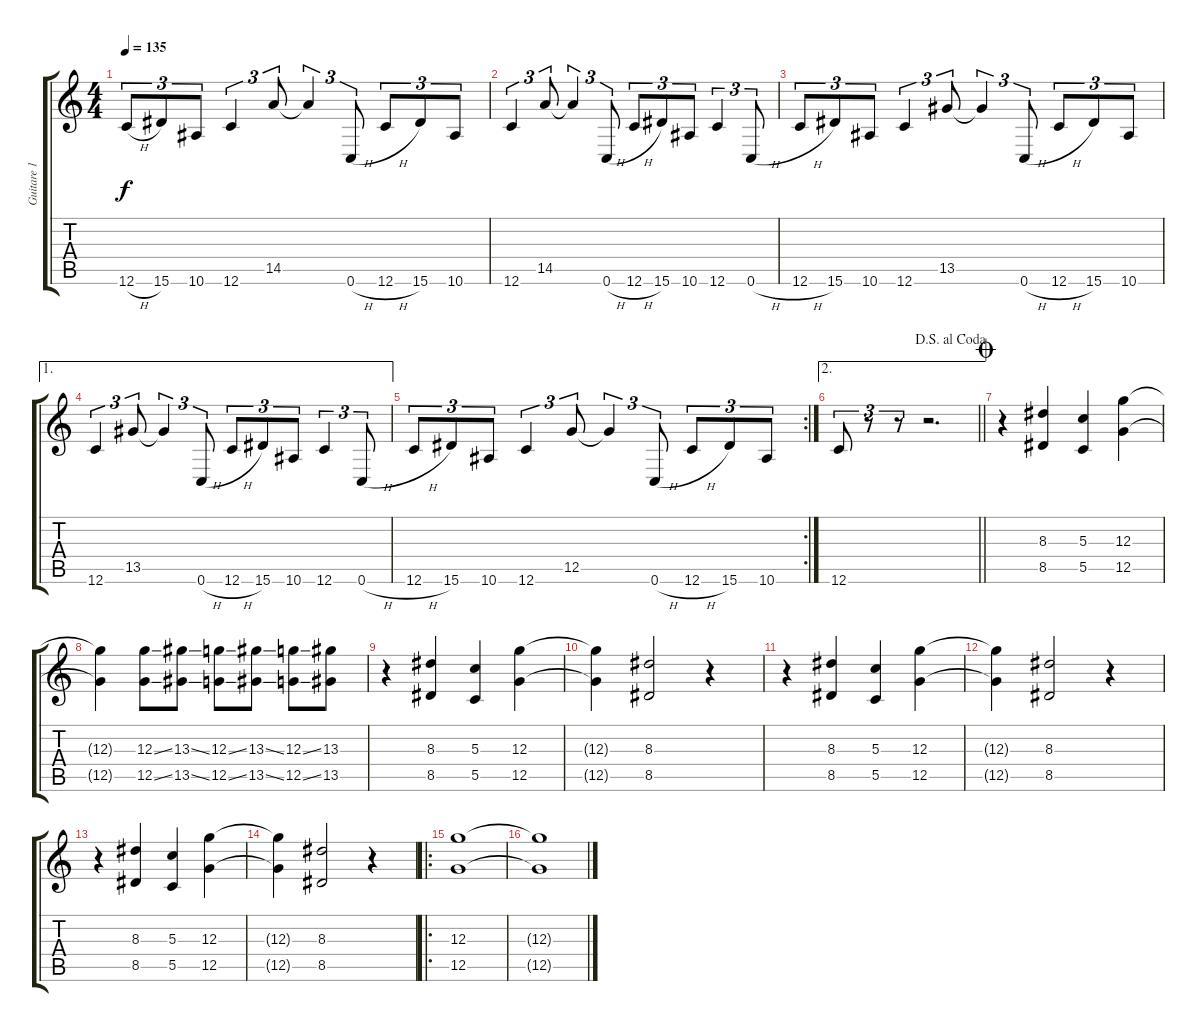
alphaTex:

\track ("Guitare 1" "Guitare 1") {instrument distortionguitar}
\staff {score tabs}
\tuning (E4 C4 G3 C3 G2 C2) {hide}
\ts (4 4)
\tempo 135
\clef g2
\ks c
12.6{h}.8{tu (3 2) dy f} 15.6.8{tu (3 2)} 10.6.8{tu (3 2)} 12.6.4{tu (3 2)} 14.5.8{tu (3 2)} 14.5{t}.4{tu (3 2)} 0.6{h}.8{tu (3 2)} 12.6{h}.8{tu (3 2)} 15.6.8{tu (3 2)} 10.6.8{tu (3 2)} |
12.6.4{tu (3 2)} 14.5.8{tu (3 2)} 14.5{t}.4{tu (3 2)} 0.6{h}.8{tu (3 2)} 12.6{h}.8{tu (3 2)} 15.6.8{tu (3 2)} 10.6.8{tu (3 2)} 12.6.4{tu (3 2)} 0.6{h}.8{tu (3 2)} |
12.6{h}.8{tu (3 2)} 15.6.8{tu (3 2)} 10.6.8{tu (3 2)} 12.6.4{tu (3 2)} 13.5.8{tu (3 2)} 13.5{t}.4{tu (3 2)} 0.6{h}.8{tu (3 2)} 12.6{h}.8{tu (3 2)} 15.6.8{tu (3 2)} 10.6.8{tu (3 2)} |
\ae 1
12.6.4{tu (3 2)} 13.5.8{tu (3 2)} 13.5{t}.4{tu (3 2)} 0.6{h}.8{tu (3 2)} 12.6{h}.8{tu (3 2)} 15.6.8{tu (3 2)} 10.6.8{tu (3 2)} 12.6.4{tu (3 2)} 0.6{h}.8{tu (3 2)} |
\rc 2
12.6{h}.8{tu (3 2)} 15.6.8{tu (3 2)} 10.6.8{tu (3 2)} 12.6.4{tu (3 2)} 12.5.8{tu (3 2)} 12.5{t}.4{tu (3 2)} 0.6{h}.8{tu (3 2)} 12.6{h}.8{tu (3 2)} 15.6.8{tu (3 2)} 10.6.8{tu (3 2)} |
\ae 2
\jump dalsegnoalcoda
\barLineRight lightlight
12.6.8{tu (3 2)} r.8{tu (3 2)} r.8{tu (3 2)} r.2{d} |
\jump coda
r.4 (8.3 8.5).4 (5.3 5.5).4 (12.3 12.5).4 |
(12.3{t} 12.5{t}).4 (12.3{ss} 12.5{ss}).8 (13.3{ss} 13.5{ss}).8 (12.3{ss} 12.5{ss}).8 (13.3{ss} 13.5{ss}).8 (12.3{ss} 12.5{ss}).8 (13.3 13.5).8 |
r.4 (8.3 8.5).4 (5.3 5.5).4 (12.3 12.5).4 |
(12.3{t} 12.5{t}).4 (8.3 8.5).2 r.4 |
r.4 (8.3 8.5).4 (5.3 5.5).4 (12.3 12.5).4 |
(12.3{t} 12.5{t}).4 (8.3 8.5).2 r.4 |
r.4 (8.3 8.5).4 (5.3 5.5).4 (12.3 12.5).4 |
(12.3{t} 12.5{t}).4 (8.3 8.5).2 r.4 |
\ro
(12.3 12.5).1 |
(12.3{t} 12.5{t}).1
